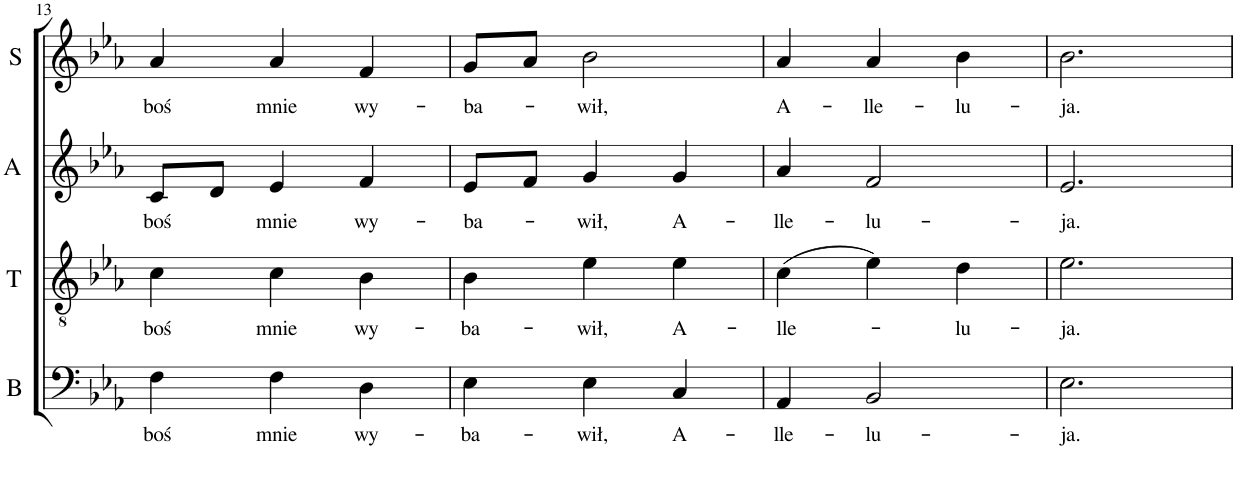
**kern	**text	**kern	**text	**kern	**text	**kern	**text
*part4	*part4	*part3	*part3	*part2	*part2	*part1	*part1
*staff4	*staff4	*staff3	*staff3	*staff2	*staff2	*staff1	*staff1
*I"B	*	*I"T	*	*I"A	*	*I"S	*
*I'B	*	*I'T	*	*I'A	*	*I'S	*
!!LO:PB:g=z
*clefF4	*	*clefGv2	*	*clefG2	*	*clefG2	*
*k[b-e-a-]	*	*k[b-e-a-]	*	*k[b-e-a-]	*	*k[b-e-a-]	*
*M3/4	*	*M3/4	*	*M3/4	*	*M3/4	*
=13	=13	=13	=13	=13	=13	=13	=13
!	!LO:LY:b	!	!LO:LY:b	!	!LO:LY:b	!	!LO:LY:b
4F\	boś	4c\	boś	8c/L	boś	4a-/	boś
.	.	.	.	8d/J	.	.	.
!	!LO:LY:b	!	!LO:LY:b	!	!LO:LY:b	!	!LO:LY:b
4F\	mnie	4c\	mnie	4e-/	mnie	4a-/	mnie
!	!LO:LY:b	!	!LO:LY:b	!	!LO:LY:b	!	!LO:LY:b
4D\	wy-	4B-\	wy-	4f/	wy-	4f/	wy-
=14	=14	=14	=14	=14	=14	=14	=14
!	!LO:LY:b	!	!LO:LY:b	!	!LO:LY:b	!	!LO:LY:b
4E-\	-ba-	4B-\	-ba-	8e-/L	-ba-	8g/L	-ba-
.	.	.	.	8f/J	.	8a-/J	.
!	!LO:LY:b	!	!LO:LY:b	!	!LO:LY:b	!	!LO:LY:b
4E-\	-wił,	4e-\	-wił,	4g/	-wił,	2b-\	-wił,
!	!LO:LY:b	!	!LO:LY:b	!	!LO:LY:b	!	!
4C/	A-	4e-\	A-	4g/	A-	.	.
=15	=15	=15	=15	=15	=15	=15	=15
!	!LO:LY:b	!	!LO:LY:b	!	!LO:LY:b	!	!LO:LY:b
4AA-/	-lle-	(4c\	-lle-	4a-/	-lle-	4a-/	A-
!	!LO:LY:b	!	!	!	!LO:LY:b	!	!LO:LY:b
2BB-/	-lu-	4e-\)	.	2f/	-lu-	4a-/	-lle-
!	!	!	!LO:LY:b	!	!	!	!LO:LY:b
.	.	4d\	-lu-	.	.	4b-\	-lu-
=16	=16	=16	=16	=16	=16	=16	=16
!	!LO:LY:b	!	!LO:LY:b	!	!LO:LY:b	!	!LO:LY:b
2.E-\	-ja.	2.e-\	-ja.	2.e-/	-ja.	2.b-\	-ja.
=	=	=	=	=	=	=	=
*-	*-	*-	*-	*-	*-	*-	*-
